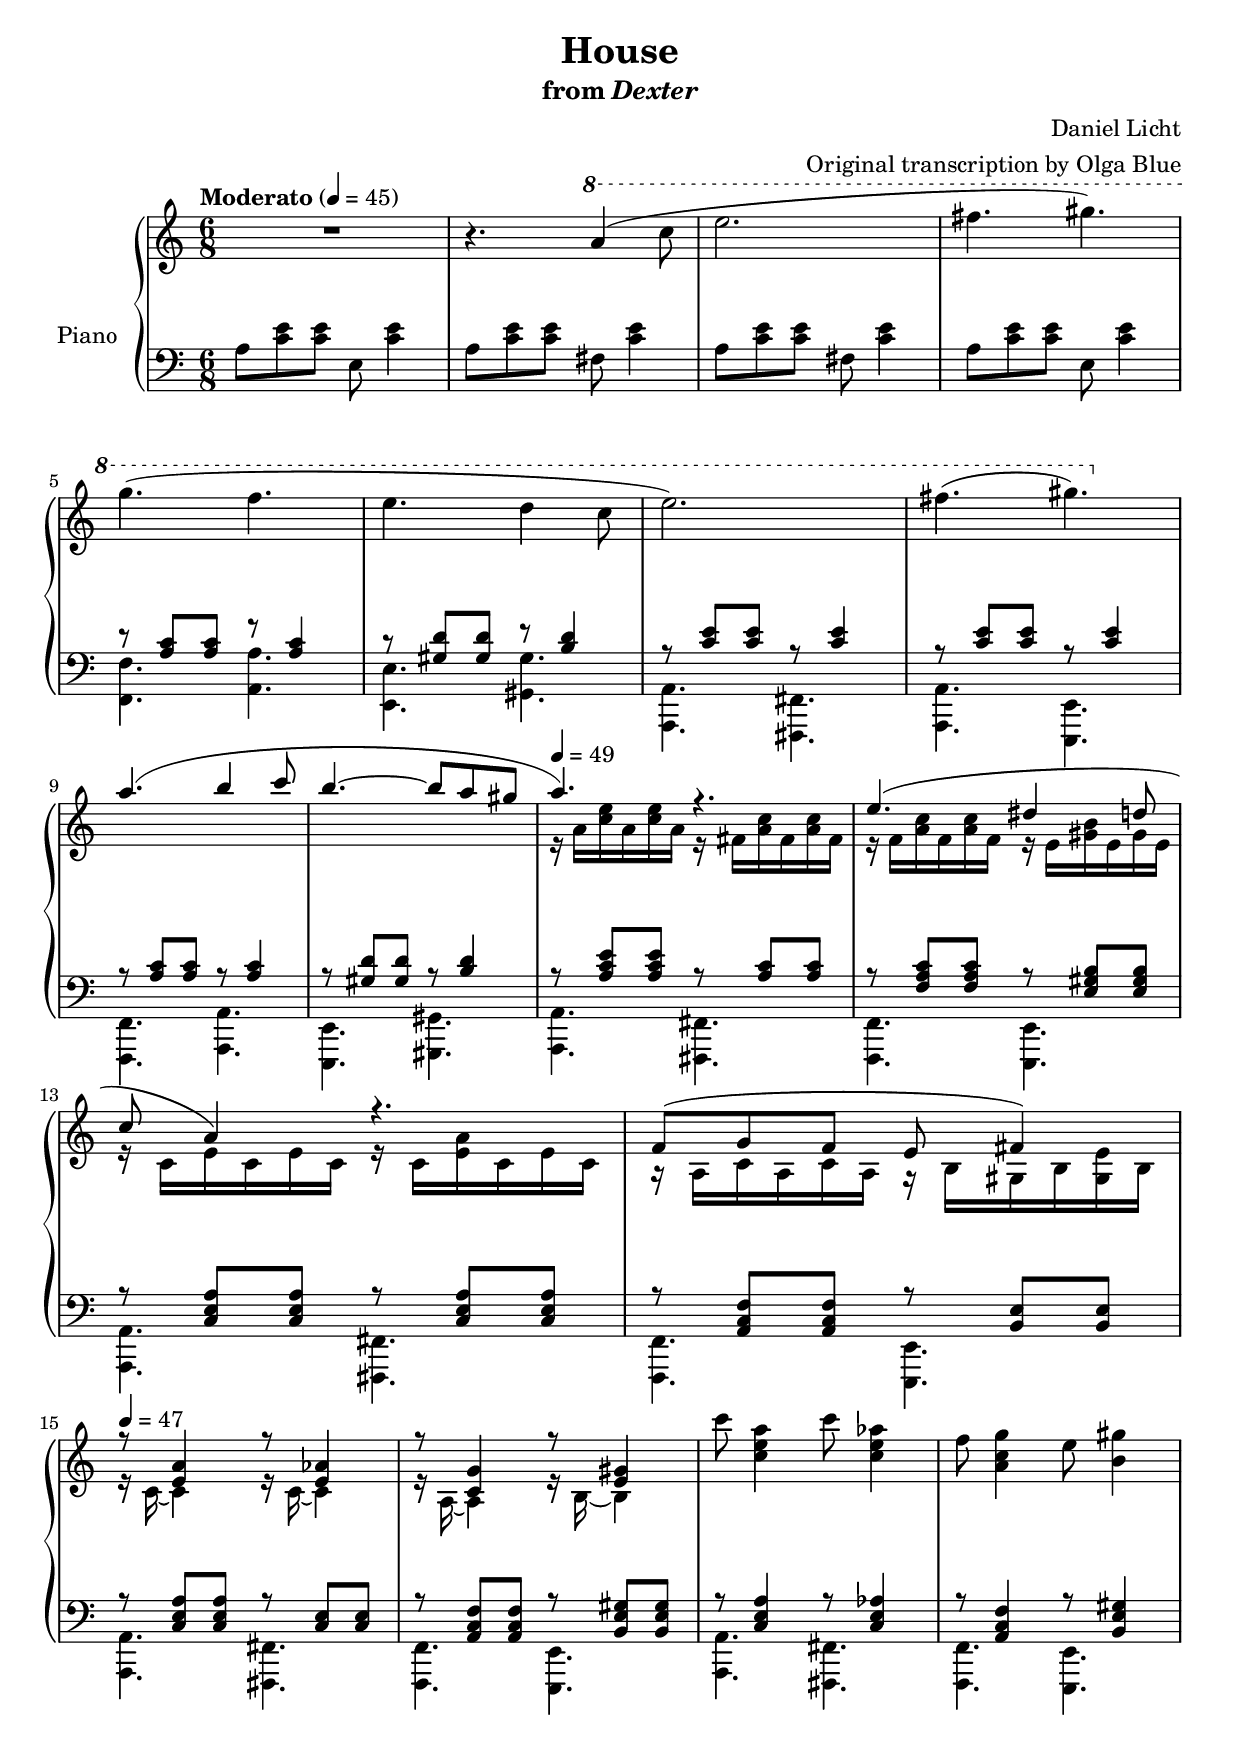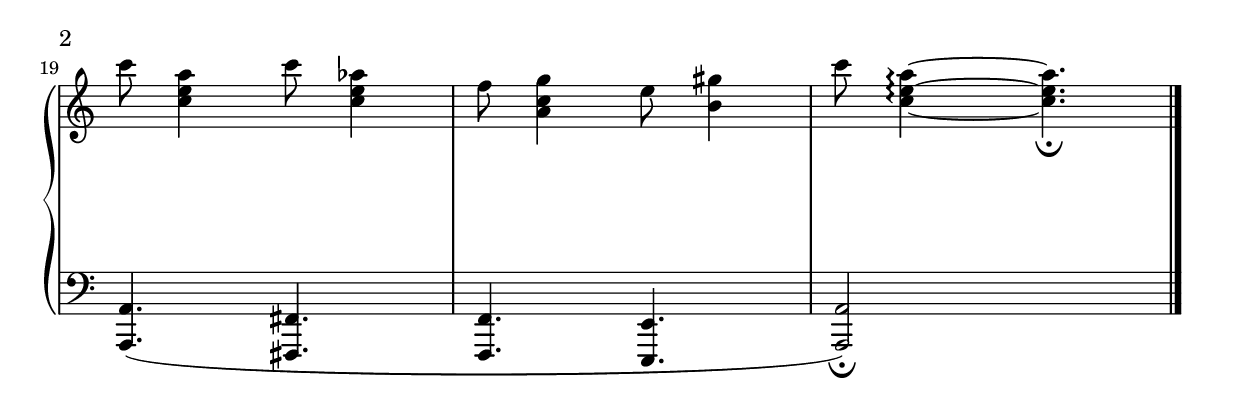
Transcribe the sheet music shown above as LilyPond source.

\version "2.14.2"

\header {
  title = "House"
  subtitle = \markup { "from" \italic "Dexter" }
  composer = "Daniel Licht"
  arranger = "Original transcription by Olga Blue"
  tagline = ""
}

global = {
  \tempo "Moderato" 4 = 45
  \key c \major
  \time 6/8
  \numericTimeSignature
  s2.*4\break
  s2.*4\break
  s2.*2
  \tempo 4 = 49
  s2.*2\break
  s2.*2\break
  \tempo 4 = 47
  s2.*4\break
  s2.*3\break\bar "|."
}

upper = \relative c''' {
  \clef treble
  R2.
  r4.
  \ottava #1
  a4( c8
  e2.
  fis4. gis4.)

  g4.( f
  e d4 c8
  e2.)
  fis4.( gis)
  \ottava #0

  <<
    {
      a,4.( b4 c8
      b4.~ b8 a gis
      a4.) r4.
      e4.( dis4 d8

      c a4) r4.
      f8( g f e fis4)

      r8 <e a>4 r8 <e as>4
      r8 <c g'>4 r8 <e gis>4
    }
  \\
    {
      s2.*2
      r16 a <c e> a <c e> a r fis <a c> fis <a c> fis
      r f <a c> f <a c> f r e <gis b> e gis e

      r c e c e c r c <e a> c e c
      r a c a c a r b gis b <gis e'> b

      r c~ c4 r16 c~ c4
      r16 a~ a4 r16 b~ b4
    }
  >>
  c''8 <c, e a>4 c'8 <c, e as>4
  f8 <a, c g'>4 e'8 <b gis'>4

  c'8 <c, e a>4 c'8 <c, e as>4
  f8 <a, c g'>4 e'8 <b gis'>4
  c'8 <c, e a>4\arpeggio~ <c e a>4._\fermata
}

lower = \relative c' {
  \clef bass
  a8 <c e> <c e> e, <c' e>4
  a8 <c e> <c e> fis, <c' e>4
  a8 <c e> <c e> fis, <c' e>4
  a8 <c e> <c e> e, <c' e>4

  <<
    {
      r8 <a c> <a c> r <a c>4
      r8 <gis d'> <gis d'> r <b d>4
      r8 <c e> <c e> r <c e>4
      r8 <c e> <c e> r <c e>4

      r8 <a c> <a c> r <a c>4
      r8 <gis d'> <gis d'> r <b d>4
      r8 <a c e> <a c e> r <a c> <a c>
      r <f a c> <f a c> r <e gis b> <e gis b>

      r <c e a> <c e a> r <c e a> <c e a>
      r <a c f> <a c f> r <b e> <b e>

      r <c e a> <c e a> r <c e> <c e>
      r <a c f> <a c f> r <b e gis> <b e gis>
      r <c e a>4 r8 <c e as>4
      r8 <a c f>4 r8 <b e gis>4
    }
  \\
    {
      <f f'>4. <a a'>
      <e e'> <gis gis'>
      <a, a'> <fis fis'>
      <a a'> <e e'>

      <f f'> <a a'>
      <e e'> <gis gis'>
      <a a'> <fis fis'>
      <f f'> <e e'>

      <a a'> <fis fis'>
      <f f'> <e e'>

      <a a'> <fis fis'>
      <f f'> <e e'>
      <a a'> <fis fis'>
      <f f'> <e e'>
    }
  >>

  <a a'>( <fis fis'>
  <f f'> <e e'>
  <a a'>2)_\fermata
}

dynamics = {
  s2.*18\p
  s2.*2\> s8\! s8\p
}

pedal = {
}

chordnames = \chordmode {
}

\include "../template_piano_solo.ly"
